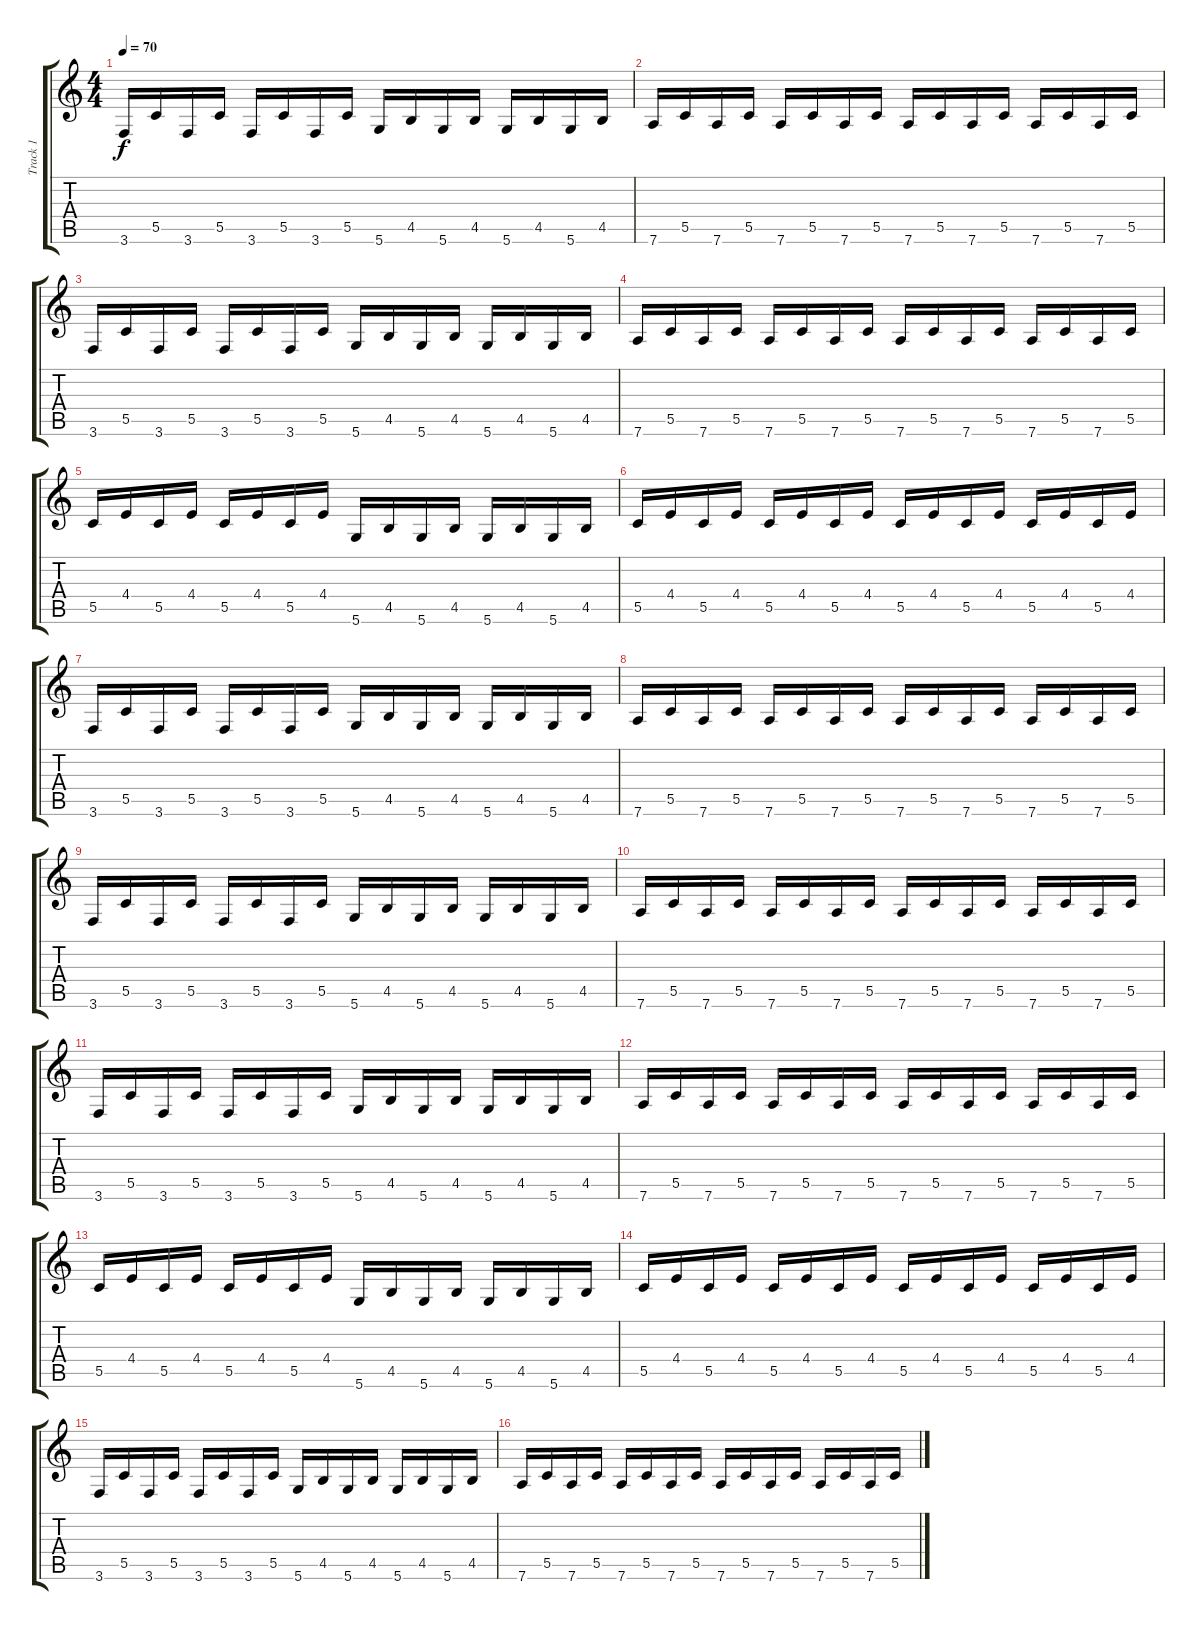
\track ("Track 1" "Track 1") {instrument electricguitarclean}
\staff {score tabs}
\tuning (D4 A3 F3 C3 G2 D2) {hide}
\ts (4 4)
\tempo 70
\clef g2
\ks c
3.6.16{dy f instrument electricguitarclean} 5.5.16 3.6.16 5.5.16 3.6.16 5.5.16 3.6.16 5.5.16 5.6.16 4.5.16 5.6.16 4.5.16 5.6.16 4.5.16 5.6.16 4.5.16 |
7.6.16 5.5.16 7.6.16 5.5.16 7.6.16 5.5.16 7.6.16 5.5.16 7.6.16 5.5.16 7.6.16 5.5.16 7.6.16 5.5.16 7.6.16 5.5.16 |
3.6.16 5.5.16 3.6.16 5.5.16 3.6.16 5.5.16 3.6.16 5.5.16 5.6.16 4.5.16 5.6.16 4.5.16 5.6.16 4.5.16 5.6.16 4.5.16 |
7.6.16 5.5.16 7.6.16 5.5.16 7.6.16 5.5.16 7.6.16 5.5.16 7.6.16 5.5.16 7.6.16 5.5.16 7.6.16 5.5.16 7.6.16 5.5.16 |
5.5.16 4.4.16 5.5.16 4.4.16 5.5.16 4.4.16 5.5.16 4.4.16 5.6.16 4.5.16 5.6.16 4.5.16 5.6.16 4.5.16 5.6.16 4.5.16 |
5.5.16 4.4.16 5.5.16 4.4.16 5.5.16 4.4.16 5.5.16 4.4.16 5.5.16 4.4.16 5.5.16 4.4.16 5.5.16 4.4.16 5.5.16 4.4.16 |
3.6.16 5.5.16 3.6.16 5.5.16 3.6.16 5.5.16 3.6.16 5.5.16 5.6.16 4.5.16 5.6.16 4.5.16 5.6.16 4.5.16 5.6.16 4.5.16 |
7.6.16 5.5.16 7.6.16 5.5.16 7.6.16 5.5.16 7.6.16 5.5.16 7.6.16 5.5.16 7.6.16 5.5.16 7.6.16 5.5.16 7.6.16 5.5.16 |
3.6.16 5.5.16 3.6.16 5.5.16 3.6.16 5.5.16 3.6.16 5.5.16 5.6.16 4.5.16 5.6.16 4.5.16 5.6.16 4.5.16 5.6.16 4.5.16 |
7.6.16 5.5.16 7.6.16 5.5.16 7.6.16 5.5.16 7.6.16 5.5.16 7.6.16 5.5.16 7.6.16 5.5.16 7.6.16 5.5.16 7.6.16 5.5.16 |
3.6.16 5.5.16 3.6.16 5.5.16 3.6.16 5.5.16 3.6.16 5.5.16 5.6.16 4.5.16 5.6.16 4.5.16 5.6.16 4.5.16 5.6.16 4.5.16 |
7.6.16 5.5.16 7.6.16 5.5.16 7.6.16 5.5.16 7.6.16 5.5.16 7.6.16 5.5.16 7.6.16 5.5.16 7.6.16 5.5.16 7.6.16 5.5.16 |
5.5.16 4.4.16 5.5.16 4.4.16 5.5.16 4.4.16 5.5.16 4.4.16 5.6.16 4.5.16 5.6.16 4.5.16 5.6.16 4.5.16 5.6.16 4.5.16 |
5.5.16 4.4.16 5.5.16 4.4.16 5.5.16 4.4.16 5.5.16 4.4.16 5.5.16 4.4.16 5.5.16 4.4.16 5.5.16 4.4.16 5.5.16 4.4.16 |
3.6.16 5.5.16 3.6.16 5.5.16 3.6.16 5.5.16 3.6.16 5.5.16 5.6.16 4.5.16 5.6.16 4.5.16 5.6.16 4.5.16 5.6.16 4.5.16 |
7.6.16 5.5.16 7.6.16 5.5.16 7.6.16 5.5.16 7.6.16 5.5.16 7.6.16 5.5.16 7.6.16 5.5.16 7.6.16 5.5.16 7.6.16 5.5.16
